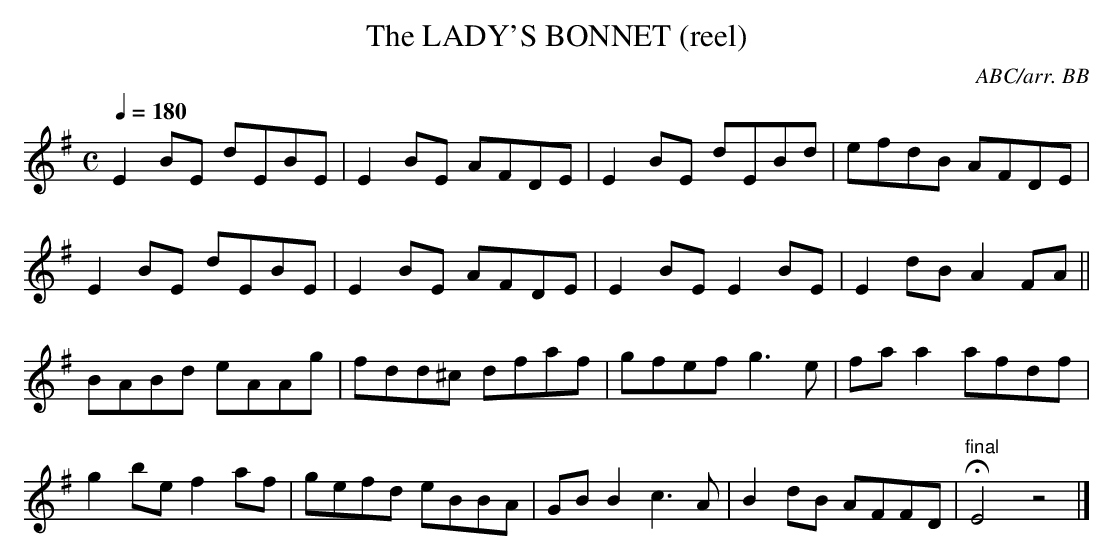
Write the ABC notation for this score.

X:1
T:LADY'S BONNET (reel), The
C:ABC/arr. BB
M:C
L:1/8
Q:1/4=180
K:Em
E2BE dEBE|E2BE AFDE|E2BE dEBd|efdB AFDE|
E2BE dEBE|E2BE AFDE|E2BE E2BE|E2dB A2FA||
BABd eAAg|fdd^c dfaf|gfef g3e|faa2 afdf|
g2be f2af|gefd eBBA|GBB2 c3A|B2dB AFFD |\
"final"HE4z4|]
